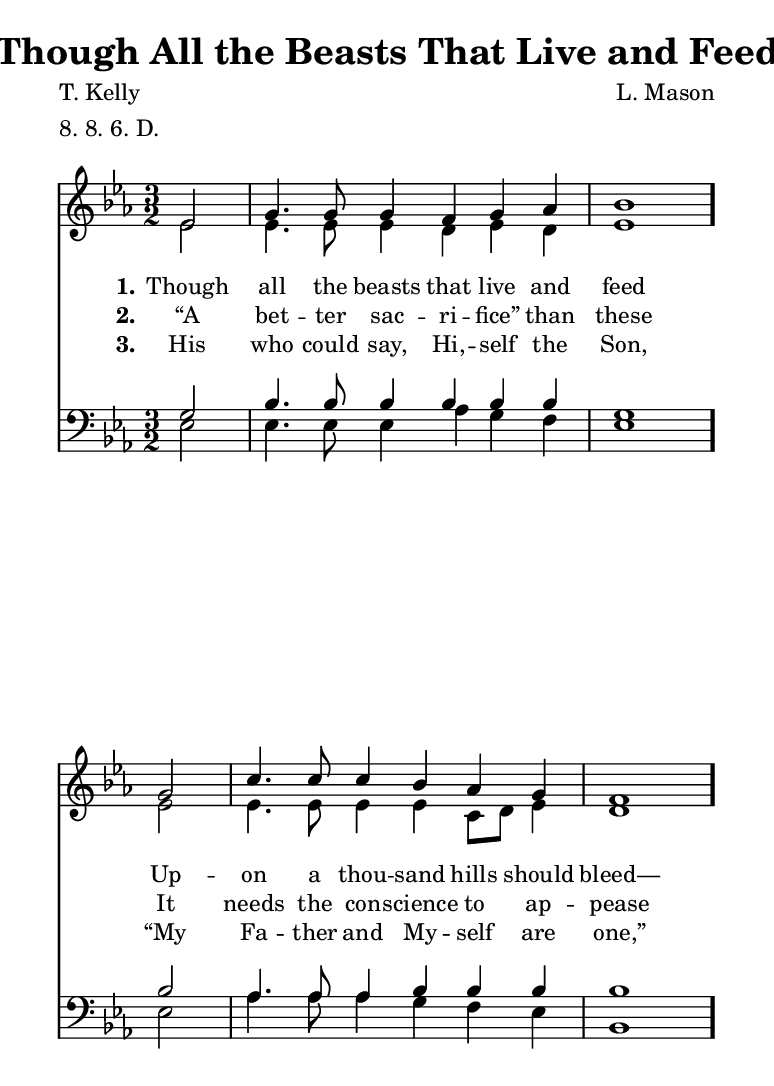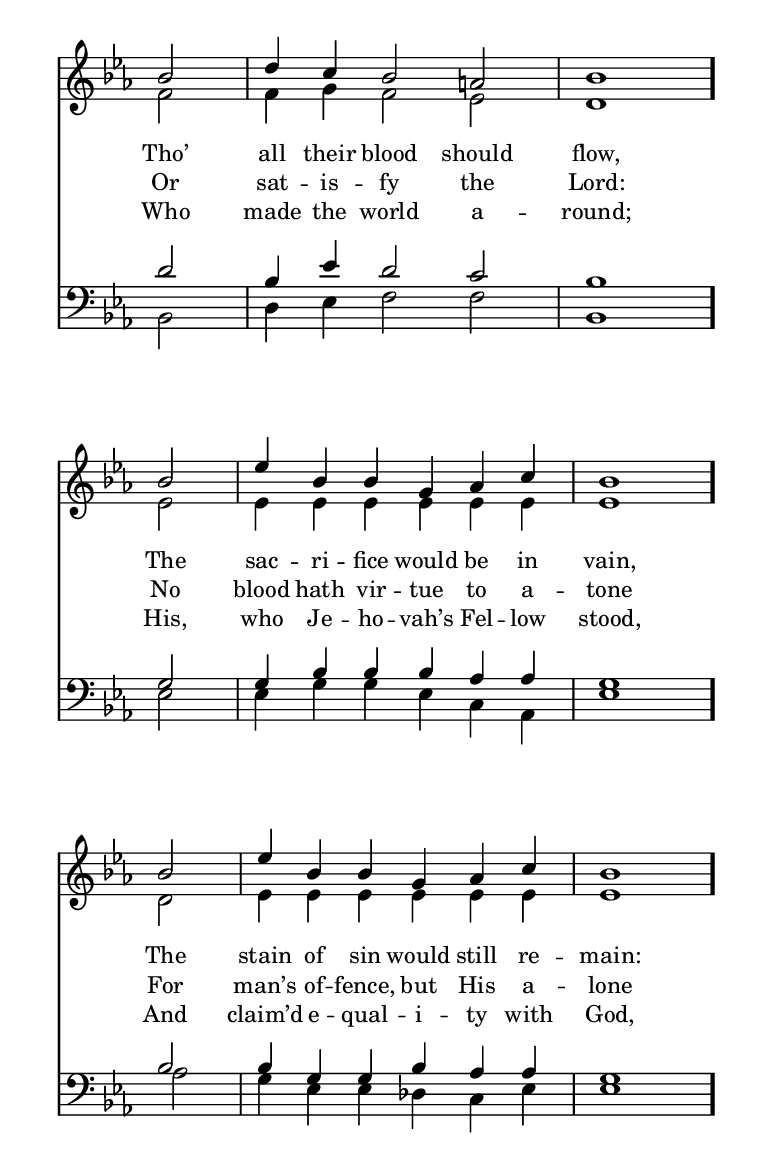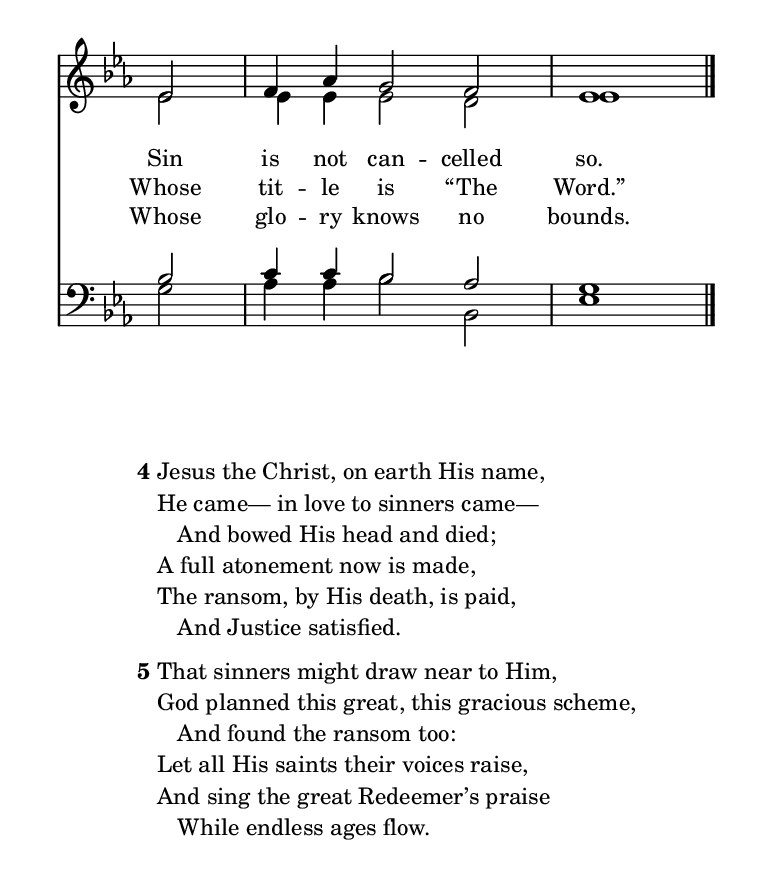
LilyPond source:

\include "common/global.ily"
\paper {
  \include "common/paper.ily"
  %ragged-bottom = ##t
  ragged-last-bottom = ##t
  systems-per-page = #(cond (is-eogsized 3) (#t #f))
  %page-count = ##f
}

\header{
  hymnnumber = "128"
  title = "Though All the Beasts That Live and Feed"
  tunename = "Meribah"
  meter = "8. 8. 6. D."
  poet = "T. Kelly"
  composer = "L. Mason"
  %copyright = ""
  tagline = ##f
}

% for fermata in MIDI
ta = { \tempo 2=60 }
tb = { \tempo 2=30 }

patternAA = { c2 | c4. c8 c4 c4 c4      c4 | c1 }
patternAB = { c2 | c4. c8 c4 c4 c8[ c8] c4 | c1 }

patternBA = { c2 | c4 c4 c2 c2 | c1 }

patternCA = { c2 | c4 c4 c4 c4 c4 c4 | c1 }

global = {
  \include "common/overrides.ily"
  \override Staff.TimeSignature.style = #'()
  \time 3/2
  \override Score.MetronomeMark.transparent = ##t % hide all fermata changes too
  \ta
  \key ees \major
  \partial 2
  \autoBeamOff
}

notesSoprano = {
\global
\relative c' {

  \changePitch \patternAA { ees | g g g f g aes | bes }
  \changePitch \patternAA { g | c c c bes aes g | f }
  \changePitch \patternBA { bes | d c bes a | bes }

  \changePitch \patternCA { bes | ees bes bes g aes c | bes }
  \changePitch \patternCA { bes | ees bes bes g aes c | bes }
  \changePitch \patternBA { ees, | f aes g f | ees }

  \bar "|."

}
}

notesAlto = {
\global
\relative e' {

  \changePitch \patternAA { ees | ees ees ees d ees d | ees }
  \changePitch \patternAB { ees | ees ees ees ees c d ees | d }
  \changePitch \patternBA { f | f g f ees | d }

  \changePitch \patternCA { ees | ees ees ees ees ees ees | ees }
  \changePitch \patternCA { d | ees ees ees ees ees ees | ees }
  \changePitch \patternBA { ees | ees ees ees d | ees }

}
}

notesTenor = {
\global
\relative a {

  \changePitch \patternAA { g | bes bes bes bes bes bes | g }
  \changePitch \patternAA { bes | aes aes aes bes bes bes | bes }
  \changePitch \patternBA { d bes ees d c | bes }

  \changePitch \patternCA { g | g bes bes bes aes aes | g }
  \changePitch \patternCA { bes | bes g g bes aes aes | g }
  \changePitch \patternBA { bes | c c bes aes | g }

}
}

notesBass = {
\global
\relative f {

  \changePitch \patternAA { ees | ees ees ees aes g f | ees }
  \changePitch \patternAA { ees | aes aes aes g f ees | bes }
  \changePitch \patternBA { bes | d ees f f | bes, }

  \changePitch \patternCA { ees | ees g g ees c aes | ees' }
  \changePitch \patternCA { aes | g ees ees des c ees | ees }
  \changePitch \patternBA { g | aes aes bes bes, | ees }

}
}

wordsA = \lyricmode {
\set stanza = "1."

Though all the beasts that live and feed \bar "."
Up -- on a thou -- sand hills should bleed— \bar "."
Tho’ all their blood should flow, \bar "."
The sac -- ri -- fice would be in vain, \bar "."
The stain of sin would still re -- main: \bar "."
Sin is not can -- celled so. \bar "."

}

wordsB = \lyricmode {
\set stanza = "2."

“A bet -- ter sac -- ri -- fice” than these
It needs the con -- science to ap -- pease
Or sat -- is -- fy the Lord:
No blood hath vir -- tue to a -- tone
For man’s of -- fence, but His a -- lone
Whose tit -- le is “The Word.”

}

wordsC = \lyricmode {
\set stanza = "3."

His who could say, Hi, -- self the Son,
“My Fa -- ther and My -- self are one,”
Who made the world a -- round;
His, who Je -- ho -- vah’s Fel -- low stood,
And claim’d e -- qual -- i -- ty with God,
Whose glo -- ry knows no bounds.

}

wordsD = \markuplist {

\line { Jesus the Christ, on earth His name, }
\line { He came— in love to sinners came— }
\line { { \hspace #2 } And bowed His head and died; }
\line { A full atonement now is made, }
\line { The ransom, by His death, is paid, }
\line { { \hspace #2 } And Justice satisfied. }

}

wordsE = \markuplist {

\line { That sinners might draw near to Him, }
\line { God planned this great, this gracious scheme, }
\line { { \hspace #2 } And found the ransom too: }
\line { Let all His saints their voices raise, }
\line { And sing the great Redeemer’s praise }
\line { { \hspace #2 } While endless ages flow. }

}

\score {
  \context ChoirStaff <<
    \context Staff = upper <<
      \set ChoirStaff.systemStartDelimiter = #'SystemStartBar
      \context Voice  = sopranos { \voiceOne << \notesSoprano >> }
      \context Voice  = altos { \voiceTwo << \notesAlto >> }
      \context Lyrics = one   \lyricsto sopranos \wordsA
      \context Lyrics = two   \lyricsto sopranos \wordsB
      \context Lyrics = three \lyricsto sopranos \wordsC
    >>
    \context Staff = men <<
      \clef bass
      \context Voice  = tenors { \voiceOne << \notesTenor >> }
      \context Voice  = basses { \voiceTwo << \notesBass >> }
    >>
  >>
  \layout {
    \include "common/layout.ily"
  }
  \midi{
    \include "common/midi.ily"
  }
}

\noPageBreak

\markup { \fill-line { \column {
  \line{ \bold 4 \column { \wordsD } } \combine \null \vspace #0.4
  \line{ \bold 5 \column { \wordsE } } \combine \null \vspace #0.4
} } }

\pageBreak

\version "2.18.0"  % necessary for upgrading to future LilyPond versions.

% vi:set et ts=2 sw=2 ai nocindent syntax=lilypond:
